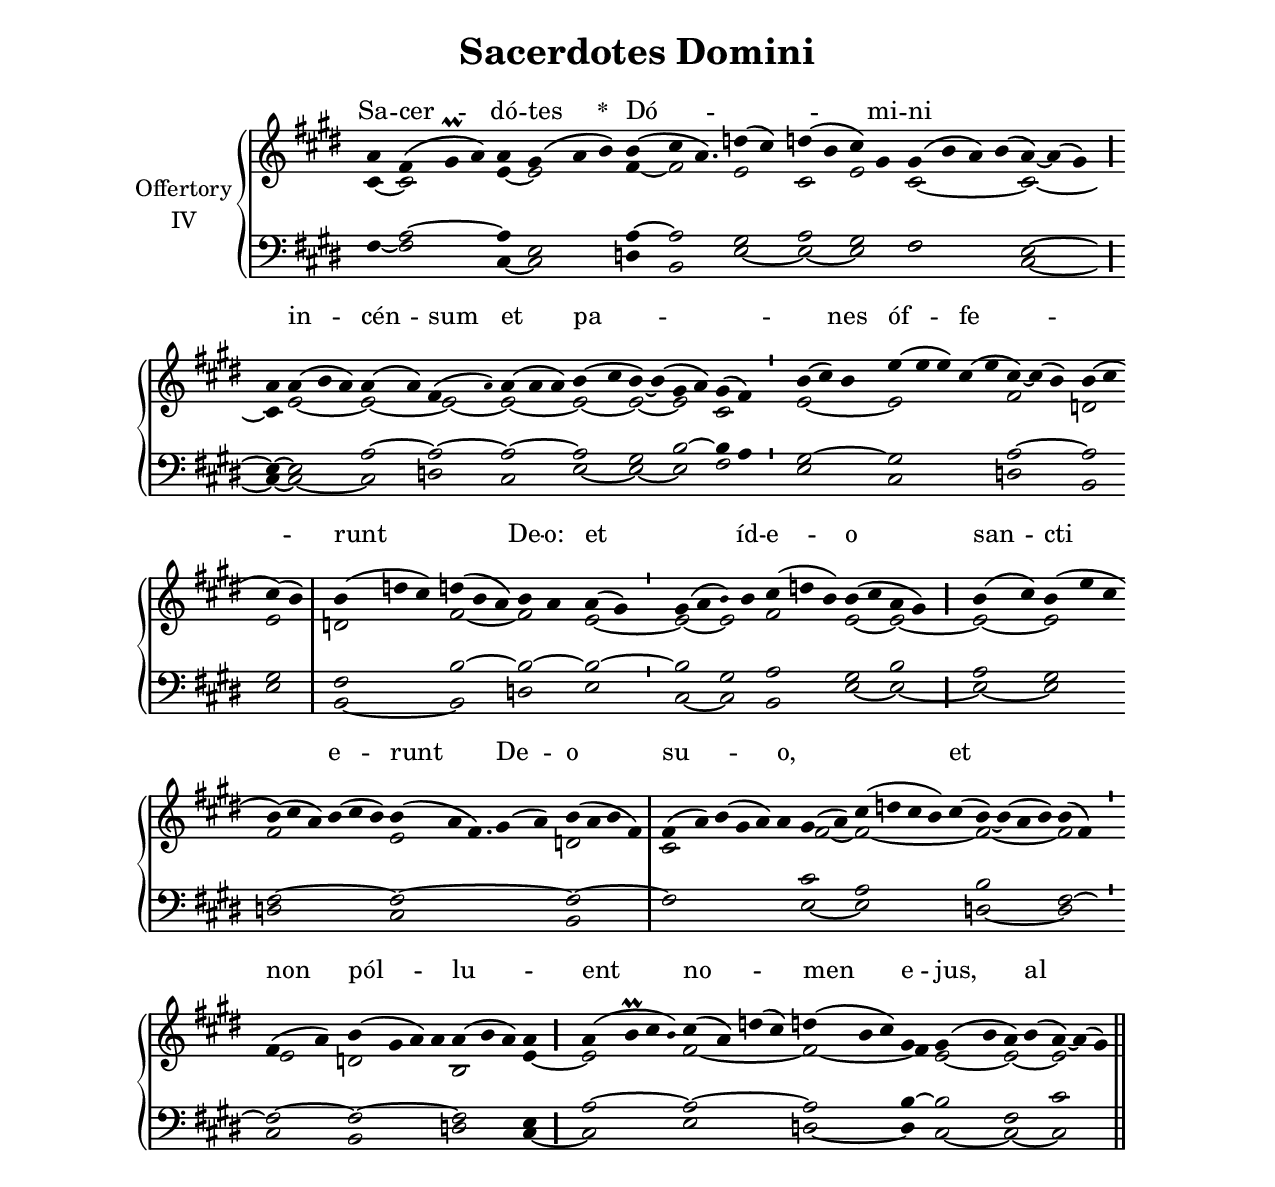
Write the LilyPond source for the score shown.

\version "2.18"
\include "gregorian.ly"
\include "noh2.ily"


%Page reference: page ii.126
%(volume.page)

global = {
 \key gis \phrygian
 \cadenzaOn 
}

\header {
  title = \markup \center-column {"Sacerdotes Domini" \vspace #1 }
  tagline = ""
  composer = ""
}

\paper {
 #(include-special-characters)
  oddHeaderMarkup = \markup \fill-line {
    \line {}
    \center-column {
      \on-the-fly #first-page     " "
      \on-the-fly #not-first-page "Sacerdotes Domini"
    }
    \line { \on-the-fly #print-page-number-check-first \fromproperty #'page:page-number-string }
  }
  evenHeaderMarkup = \markup \fill-line {
    \line { \on-the-fly #print-page-number-check-first \fromproperty #'page:page-number-string }
    \center-column { "Sacerdotes Domini" }
    \line {}
  }
}

chantText = \lyricmode {
Sa -- cer -- dó -- tes 
\set stanza = " * " Dó -- _ _ mi -- ni _ _ 
in -- cén -- sum et pa -- _ _ nes óf -- fe -- _ runt _ De -- o: 
et _ íd -- e -- o san -- cti e -- runt 
De -- o su -- _ o, _ _ 
et _ non pól -- _ lu -- _ ent no -- _ men e -- jus, 
al -- le -- _ _ lú -- ia. _ _ }

chantMusic = {
\tieDown   a'4 fis'4 ( gis'\prall a'4) a'4 gis'4 ( a'4 b'4)   b'4 ( cis''4 a'4.) d''4 ( cis''4) d''4 ( b'4 cis''4) gis'4 gis'4 ( b'4 a'4) b'4 ( a'4) ~ a'4 ( gis'4) \divisioMaior \forceBreak

 a'4 a'4 ( b'4 a'4) a'4 ( a'4) fis'4 ( \once \tweak #'font-size #-4 a' ) a'4 ( a'4 a'4) b'4 ( cis''4 b'4) ~ b'4 ( gis'4 a'4) gis'4 ( fis'4) \divisioMinima
 b'4 ( cis''4) b'4 e''4 ( e''4 e''4) cis''4 ( e''4 cis''4) ~ cis''4 ( b'4) b'4 ( cis''4 \forceBreak
) cis''4 ( b'4) \divisioMaxima
  b'4 ( d''4 cis''4) d''4 ( b'4 a'4) b'4 a'4 a'4 ( gis'4) \divisioMinima
 gis'4 ( a'4 \once \tweak #'font-size #-4 b' ) b'4  cis''4 ( d''4 b'4) b'4 ( cis''4 a'4 gis'4) \divisioMaior
 b'4 ( cis''4) b'4 ( e''4 cis''4 \forceBreak
) b'4 ( cis''4 a'4) b'4 ( cis''4 b'4) b'4 ( a'4 fis'4.) gis'4 ( a'4) b'4 ( a'4 b'4 fis'4) \divisioMaxima
 fis'4 ( a'4) b'4 ( gis'4 a'4) a'4  gis'4 ( a'4) cis''4 ( d''4 cis''4 b'4) cis''4 ( b'4) ~ b'4 ( a'4 b'4) b'4 ( fis'4) \divisioMinima \forceBreak

 fis'4 ( a'4) b'4 ( gis'4 a'4) a'4 a'4 ( b'4 a'4) a'4 \divisioMaior
 a'4 ( b'\prall cis''4 \once \tweak #'font-size #-4 b' )  cis''4 ( a'4) d''4 ( cis''4) d''4 ( b'4 cis''4) gis'4 gis'4 ( b'4 a'4) b'4 ( a'4) ~ a'4 ( gis'4) \finalis

}

altoMusic = {
cis'4 ~ cis'2*3/2 e'4 ~ e'2*3/2 fis'4 ~ fis'2*5/4 e'2 cis'2 e'2 cis'2*4/2 ~ cis'2*3/2 ~ \divisioMaior
cis'4 e'2*3/2 ~ e'2 ~ e'2 ~ e'2*3/2 ~ e'2 ~ e'2 ~ e'2 cis'2 \divisioMinima
e'2*3/2 ~ e'2*5/2 fis'2*3/2 d'2 e'2 d'2*3/2 fis'2*3/2 ~ fis'2 e'2 ~ \divisioMinima
e'2 ~ e'2 fis'2*3/2 e'2 ~ e'2 ~ \divisioMaior
e'2 ~ e'2*3/2 fis'2*6/2 e'2*11/4 d'2*4/2 \divisioMaxima
cis'2*6/2 fis'2 ~ fis'2*5/2 ~ fis'2*4/2 ~ fis'2 \divisioMinima
e'2 d'2*4/2 b2*3/2 e'4 ~ \divisioMaior
e'2*4/2 fis'2*4/2 ~ fis'2*3/2 ~ fis'4 e'2 ~ e'2 ~ e'2*3/2 \finalis
}

tenorMusic = {
r4 a2*3/2 ~ a4 e2*3/2 a4 ~ a2*5/4 gis2 a2 gis2 fis2*4/2 e2*3/2 ~ \divisioMaior
e4 ~ e2*3/2 a2 ~ a2 ~ a2*3/2 ~ a2 gis2 b2 ~ b4 a4 \divisioMinima
gis2*3/2 ~ gis2*5/2 a2*3/2 ~ a2 gis2 fis2*3/2 b2*3/2 ~ b2 ~ b2 ~ \divisioMinima
b2 gis2 a2*3/2 gis2 b2 \divisioMaior
a2 gis2*3/2 fis2*6/2 ~ fis2*11/4 ~ fis2*4/2 ~ \divisioMaxima
fis2*6/2 cis'2 a2*5/2 b2*4/2 fis2 ~ \divisioMinima
fis2 ~ fis2*4/2 ~ fis2*3/2 e4 \divisioMaior
a2*4/2 ~ a2*4/2 ~ a2*3/2 b4 ~ b2 fis2 cis'2*3/2 \finalis
}

bassMusic = {
fis4 ~ fis2*3/2 cis4 ~ cis2*3/2 d4 b,2*5/4 e2 ~ e2 ~ e2 fis2*4/2 cis2*3/2 ~ \divisioMaior
cis4 ~ cis2*3/2 ~ cis2 d2 cis2*3/2 e2 ~ e2 ~ e2 fis2 \divisioMinima
e2*3/2 cis2*5/2 d2*3/2 b,2 e2 b,2*3/2 ~ b,2*3/2 d2 e2 \divisioMinima
cis2 ~ cis2 b,2*3/2 e2 ~ e2 ~ \divisioMaior
e2 ~ e2*3/2 d2*6/2 cis2*11/4 b,2*4/2 \divisioMaxima
r2*6/2 e2 ~ e2*5/2 d2*4/2 ~ d2 \divisioMinima
cis2 b,2*4/2 d2*3/2 cis4 ~ \divisioMaior
cis2*4/2 e2*4/2 d2*3/2 ~ d4 cis2 ~ cis2 ~ cis2*3/2 \finalis
}

voiceLines = {
\voiceLineStyle


}

\score{
  <<
    \new GrandStaff <<
      \set GrandStaff.autoBeaming = ##f
      \set GrandStaff.instrumentName = \markup \center-column {
        "Offertory"
        "IV"
      }
      \new Staff = up <<
        \new Voice = "chant" {
          \voiceOne \global \chantMusic
        }
        \new Voice {
          \voiceTwo \global \altoMusic
        }
      >>

      \new Staff = down <<
        \clef bass
        \new Voice {
          \voiceOne \global \tenorMusic
        }
        \new Voice {
          \voiceTwo \global \bassMusic
        }
	\new Voice {
        \voiceThree \global \voiceLines
        }
      >>
    >>
    \new Lyrics \lyricsto chant {
      \chantText
    }
  >>
  \layout{
  }
  \midi{
    \tempo 4 = 125
  }
}
